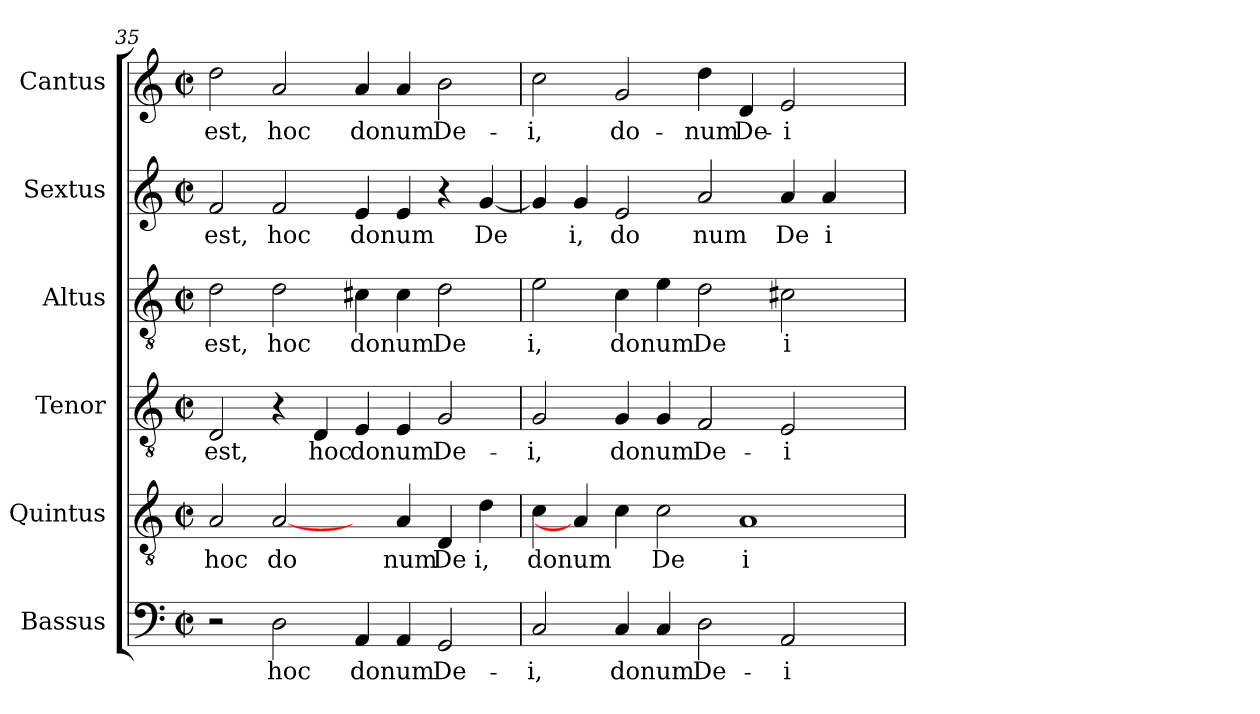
**kern	**text	**kern	**text	**kern	**text	**kern	**text	**kern	**text	**kern	**text
*part6	*part6	*part5	*part5	*part4	*part4	*part3	*part3	*part2	*part2	*part1	*part1
*staff6	*staff6	*staff5	*staff5	*staff4	*staff4	*staff3	*staff3	*staff2	*staff2	*staff1	*staff1
*I"Bassus	*	*I"Quintus	*	*I"Tenor	*	*I"Altus	*	*I"Sextus	*	*I"Cantus	*
*clefF4	*	*clefGv2	*	*clefGv2	*	*clefGv2	*	*clefG2	*	*clefG2	*
*M2/2	*	*M2/2	*	*M2/2	*	*M2/2	*	*M2/2	*	*M2/2	*
*met(c|)	*	*met(c|)	*	*met(c|)	*	*met(c|)	*	*met(c|)	*	*met(c|)	*
=35	=35	=35	=35	=35	=35	=35	=35	=35	=35	=35	=35
!	!	!	!LO:LY:b:cj	!	!LO:LY:b:cj	!	!LO:LY:b:cj	!	!LO:LY:b:cj	!	!LO:LY:b:cj
2r	.	2A/	hoc	2D/	est,	2d\	est,	2f/	est,	2dd\	est,
!	!LO:LY:b:cj	!	!LO:LY:b:cj	!	!	!	!LO:LY:b:cj	!	!LO:LY:b:cj	!	!LO:LY:b:cj
2D\	hoc	[2A/	do	4r	.	2d\	hoc	2f/	hoc	2a/	hoc
!	!	!	!	!	!LO:LY:b:cj	!	!	!	!	!	!
.	.	.	.	4D/	hoc	.	.	.	.	.	.
!	!LO:LY:b	!	!	!	!LO:LY:b	!	!LO:LY:b	!	!LO:LY:b	!	!LO:LY:b
4AA/	donum	4ryy	.	4E/	donum	4c#X\	donum	4e/	donum	4a/	donum
!	!	!	!LO:LY:b:cj	!	!	!	!	!	!	!	!
4AA/	.	4A/	num	4E/	.	4c#\	.	4e/	.	4a/	.
!	!LO:LY:b:cj	!	!LO:LY:b:cj	!	!LO:LY:b:cj	!	!LO:LY:b:cj	!	!	!	!LO:LY:b:cj
2GG/	De-	4D/	De	2G/	De-	2d\	De	4r	.	2b\	De-
!	!	!	!LO:LY:b:cj	!	!	!	!	!	!LO:LY:b	!	!
.	.	4d\	i,	.	.	.	.	[<4g/	De	.	.
=36	=36	=36	=36	=36	=36	=36	=36	=36	=36	=36	=36
!	!LO:LY:b:cj	!	!LO:LY:b	!	!LO:LY:b:cj	!	!LO:LY:b:cj	!	!	!	!LO:LY:b:cj
2C/	-i,	4c\	donum	2G/	-i,	2e\	i,	4g/]	.	2cc\	-i,
!	!	!	!	!	!	!	!	!	!LO:LY:b:cj	!	!
.	.	4A/]	.	.	.	.	.	4g/	i,	.	.
!	!LO:LY:b	!	!	!	!LO:LY:b	!	!LO:LY:b	!	!LO:LY:b:cj	!	!LO:LY:b:cj
4C/	donum	4c\	.	4G/	donum	4c\	donum	2e/	do	2g/	do-
!	!	!	!LO:LY:b:cj	!	!	!	!	!	!	!	!
4C/	.	2c\	De	4G/	.	4e\	.	.	.	.	.
!	!LO:LY:b:cj	!	!	!	!LO:LY:b:cj	!	!LO:LY:b:cj	!	!LO:LY:b:cj	!	!LO:LY:b:cj
2D\	De-	.	.	2F/	De-	2d\	De	2a/	num	4dd\	-num
!	!	!	!LO:LY:b:cj	!	!	!	!	!	!	!	!LO:LY:b:cj
.	.	1A	i	.	.	.	.	.	.	4d/	De-
!	!LO:LY:b:cj	!	!	!	!LO:LY:b:cj	!	!LO:LY:b:cj	!	!LO:LY:b:cj	!	!LO:LY:b:cj
2AA/	-i	.	.	2E/	-i	2c#X\	i	4a/	De	2e/	-i
!	!	!	!	!	!	!	!	!	!LO:LY:b:cj	!	!
.	.	.	.	.	.	.	.	4a/	i	.	.
4ryy	.	.	.	4ryy	.	4ryy	.	4ryy	.	4ryy	.
=	=	=	=	=	=	=	=	=	=	=	=
*-	*-	*-	*-	*-	*-	*-	*-	*-	*-	*-	*-
